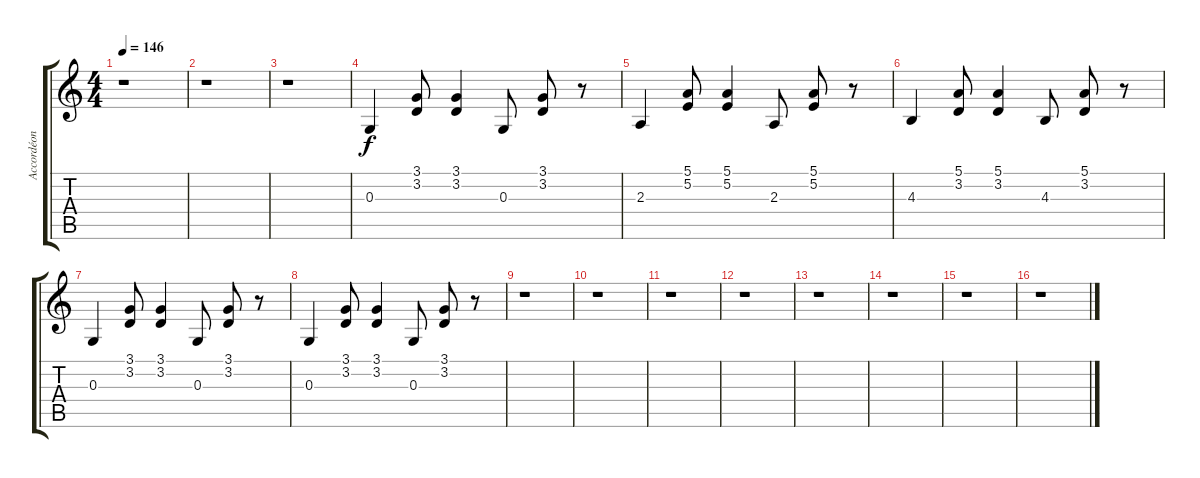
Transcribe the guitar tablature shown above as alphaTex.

\track ("Accordéon" "Accordéon") {instrument accordion}
\staff {score tabs}
\tuning (E4 B3 G3 D3 A2 E2) {hide}
\ts (4 4)
\tempo 146
\clef g2
\ks c
r.1{dy f} |
r.1 |
r.1 |
0.3.4 (3.1 3.2).8 (3.1 3.2).4 0.3.8 (3.1 3.2).8 r.8 |
2.3.4 (5.1 5.2).8 (5.1 5.2).4 2.3.8 (5.1 5.2).8 r.8 |
4.3.4 (5.1 3.2).8 (5.1 3.2).4 4.3.8 (5.1 3.2).8 r.8 |
0.3.4 (3.1 3.2).8 (3.1 3.2).4 0.3.8 (3.1 3.2).8 r.8 |
0.3.4 (3.1 3.2).8 (3.1 3.2).4 0.3.8 (3.1 3.2).8 r.8 |
r.1 |
r.1 |
r.1 |
r.1 |
r.1 |
r.1 |
r.1 |
r.1
